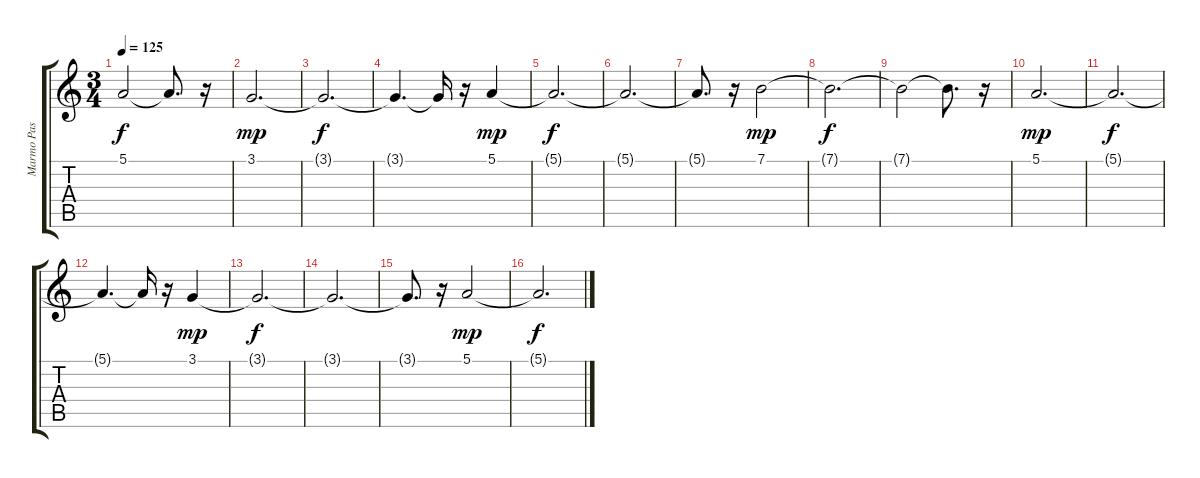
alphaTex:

\track ("Marmo Pas" "Marmo Pas") {instrument synthstrings1}
\staff {score tabs}
\tuning (E4 B3 G3 D3 A2 E2) {hide}
\ts (3 4)
\tempo 125
\clef g2
\ks c
5.1{t}.2{dy f} 5.1{t}.8{d} r.16 |
3.1.2{d dy mp} |
3.1{t}.2{d dy f} |
3.1{t}.4{d} 3.1{t}.16 r.16 5.1.4{dy mp} |
5.1{t}.2{d dy f} |
5.1{t}.2{d} |
5.1{t}.8{d} r.16 7.1.2{dy mp} |
7.1{t}.2{d dy f} |
7.1{t}.2 7.1{t}.8{d} r.16 |
5.1.2{d dy mp} |
5.1{t}.2{d dy f} |
5.1{t}.4{d} 5.1{t}.16 r.16 3.1.4{dy mp} |
3.1{t}.2{d dy f} |
3.1{t}.2{d} |
3.1{t}.8{d} r.16 5.1.2{dy mp} |
5.1{t}.2{d dy f}
